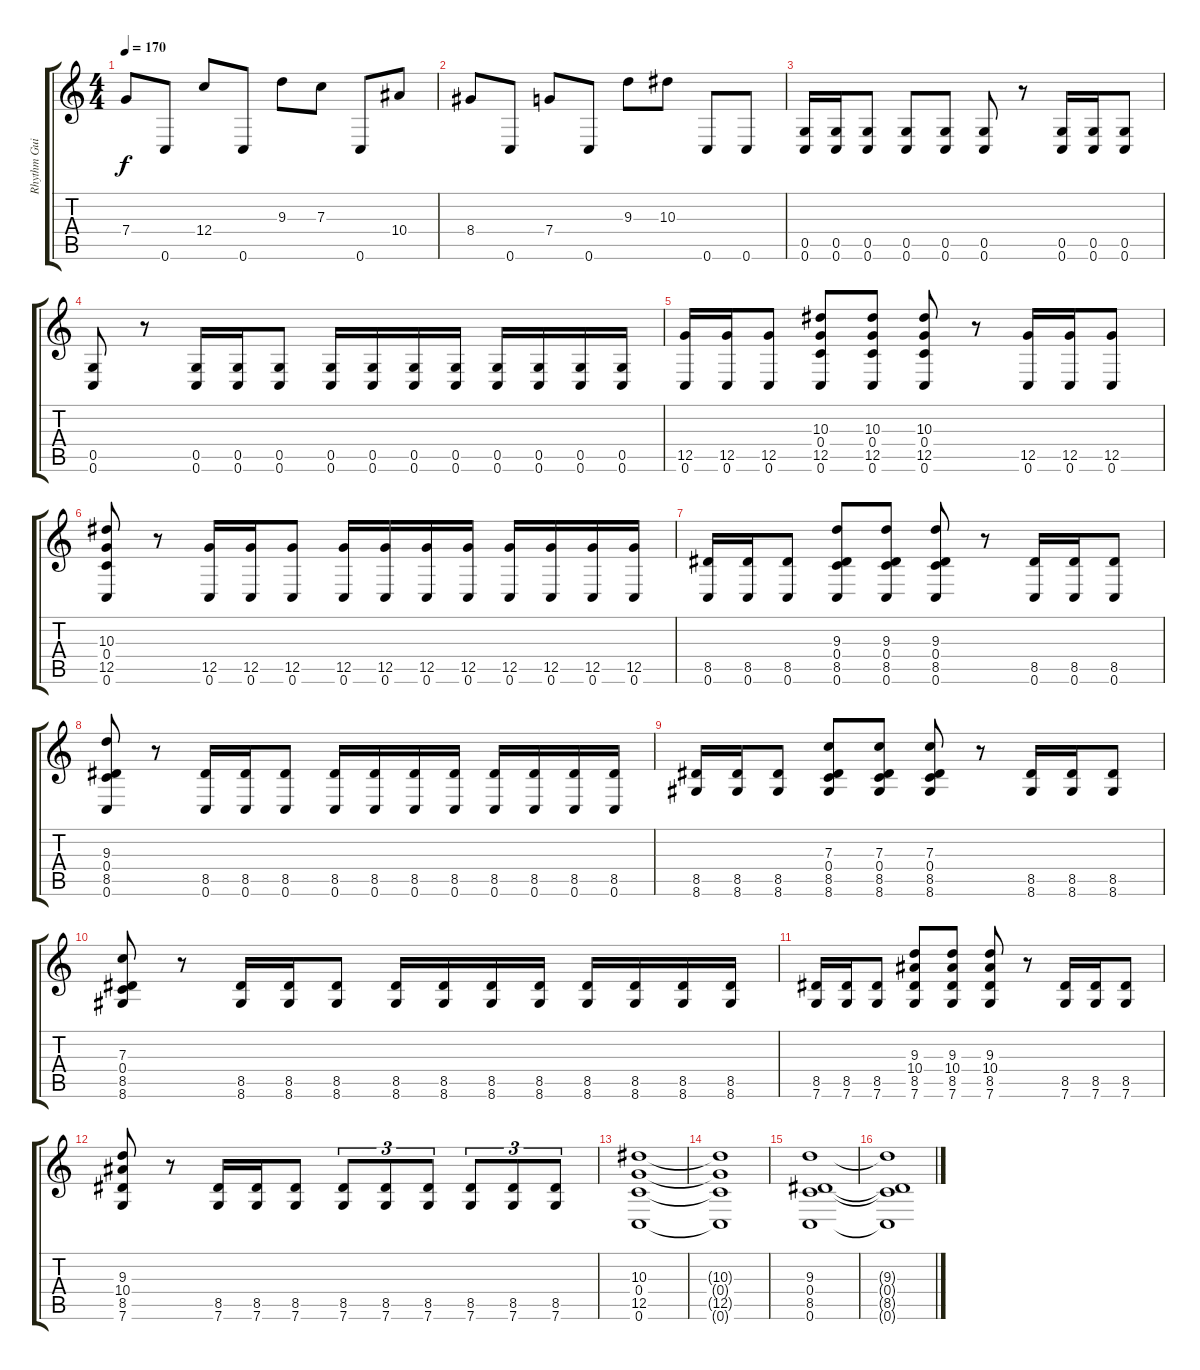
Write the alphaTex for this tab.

\track ("Rhythm Guitar (Right)" "Rhythm Gui") {instrument distortionguitar}
\staff {score tabs}
\tuning (D4 A3 F3 C3 G2 C2) {hide}
\ts (4 4)
\tempo 170
\clef g2
\ks c
7.4.8{dy f} 0.6.8 12.4.8 0.6.8 9.3.8 7.3.8 0.6.8 10.4.8 |
8.4.8 0.6.8 7.4.8 0.6.8 9.3.8 10.3.8 0.6.8 0.6.8 |
(0.5 0.6).16 (0.5 0.6).16 (0.5 0.6).8 (0.5 0.6).8 (0.5 0.6).8 (0.5 0.6).8 r.8 (0.5 0.6).16 (0.5 0.6).16 (0.5 0.6).8 |
(0.5 0.6).8 r.8 (0.5 0.6).16 (0.5 0.6).16 (0.5 0.6).8 (0.5 0.6).16 (0.5 0.6).16 (0.5 0.6).16 (0.5 0.6).16 (0.5 0.6).16 (0.5 0.6).16 (0.5 0.6).16 (0.5 0.6).16 |
(12.5 0.6).16 (12.5 0.6).16 (12.5 0.6).8 (10.3 0.4 12.5 0.6).8 (10.3 0.4 12.5 0.6).8 (10.3 0.4 12.5 0.6).8 r.8 (12.5 0.6).16 (12.5 0.6).16 (12.5 0.6).8 |
(10.3 0.4 12.5 0.6).8 r.8 (12.5 0.6).16 (12.5 0.6).16 (12.5 0.6).8 (12.5 0.6).16 (12.5 0.6).16 (12.5 0.6).16 (12.5 0.6).16 (12.5 0.6).16 (12.5 0.6).16 (12.5 0.6).16 (12.5 0.6).16 |
(8.5 0.6).16 (8.5 0.6).16 (8.5 0.6).8 (9.3 0.4 8.5 0.6).8 (9.3 0.4 8.5 0.6).8 (9.3 0.4 8.5 0.6).8 r.8 (8.5 0.6).16 (8.5 0.6).16 (8.5 0.6).8 |
(9.3 0.4 8.5 0.6).8 r.8 (8.5 0.6).16 (8.5 0.6).16 (8.5 0.6).8 (8.5 0.6).16 (8.5 0.6).16 (8.5 0.6).16 (8.5 0.6).16 (8.5 0.6).16 (8.5 0.6).16 (8.5 0.6).16 (8.5 0.6).16 |
(8.5 8.6).16 (8.5 8.6).16 (8.5 8.6).8 (7.3 0.4 8.5 8.6).8 (7.3 0.4 8.5 8.6).8 (7.3 0.4 8.5 8.6).8 r.8 (8.5 8.6).16 (8.5 8.6).16 (8.5 8.6).8 |
(7.3 0.4 8.5 8.6).8 r.8 (8.5 8.6).16 (8.5 8.6).16 (8.5 8.6).8 (8.5 8.6).16 (8.5 8.6).16 (8.5 8.6).16 (8.5 8.6).16 (8.5 8.6).16 (8.5 8.6).16 (8.5 8.6).16 (8.5 8.6).16 |
(8.5 7.6).16 (8.5 7.6).16 (8.5 7.6).8 (9.3 10.4 8.5 7.6).8 (9.3 10.4 8.5 7.6).8 (9.3 10.4 8.5 7.6).8 r.8 (8.5 7.6).16 (8.5 7.6).16 (8.5 7.6).8 |
(9.3 10.4 8.5 7.6).8 r.8 (8.5 7.6).16 (8.5 7.6).16 (8.5 7.6).8 (8.5 7.6).8{tu (3 2)} (8.5 7.6).8{tu (3 2)} (8.5 7.6).8{tu (3 2)} (8.5 7.6).8{tu (3 2)} (8.5 7.6).8{tu (3 2)} (8.5 7.6).8{tu (3 2)} |
(10.3 0.4 12.5 0.6).1 |
(10.3{t} 0.4{t} 12.5{t} 0.6{t}).1 |
(9.3 0.4 8.5 0.6).1 |
(9.3{t} 0.4{t} 8.5{t} 0.6{t}).1
